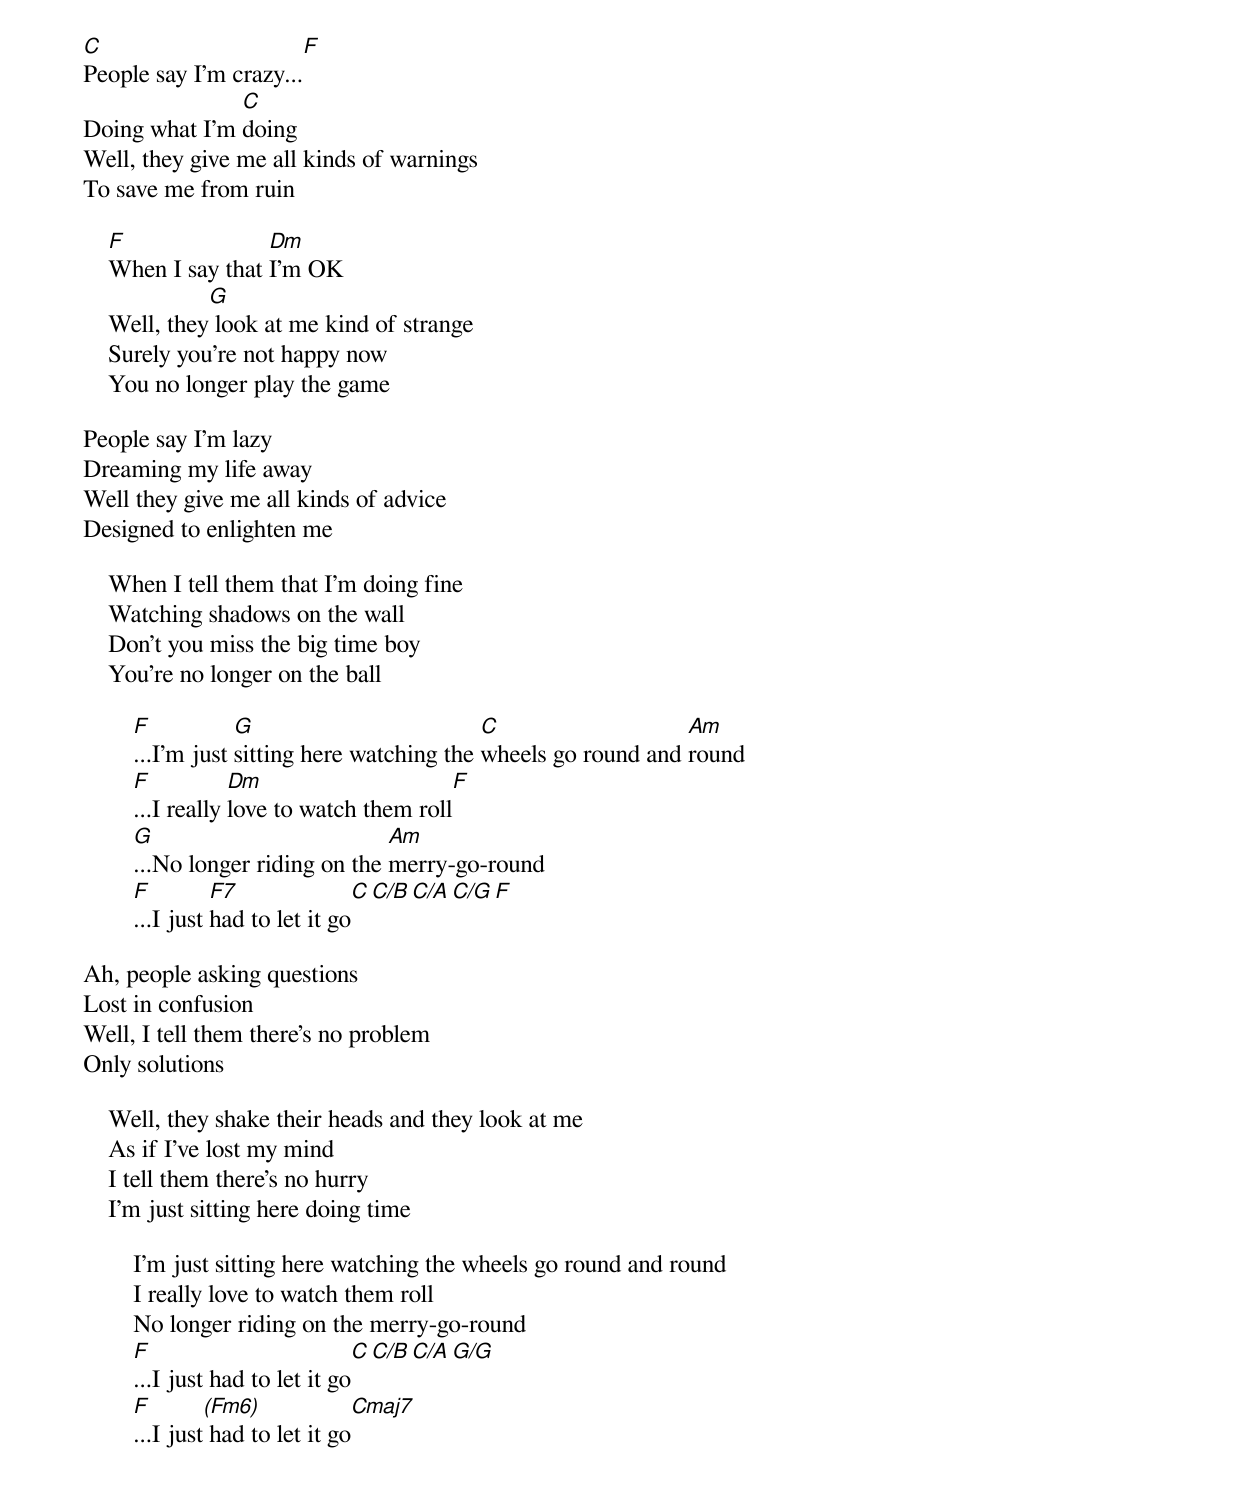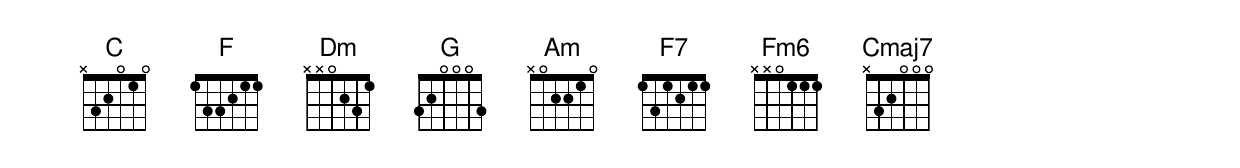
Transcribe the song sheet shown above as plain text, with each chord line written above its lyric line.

C                         F
People say I'm crazy...
               C
Doing what I'm doing
Well, they give me all kinds of warnings
To save me from ruin

    F               Dm
    When I say that I'm OK
              G
    Well, they look at me kind of strange
    Surely you're not happy now
    You no longer play the game

People say I'm lazy
Dreaming my life away
Well they give me all kinds of advice
Designed to enlighten me

    When I tell them that I'm doing fine
    Watching shadows on the wall
    Don't you miss the big time boy
    You're no longer on the ball

        F           G                         C                   Am
        ...I'm just sitting here watching the wheels go round and round
        F           Dm                        F
        ...I really love to watch them roll
        G                          Am
        ...No longer riding on the merry-go-round
        F         F7               C  C/B  C/A    C/G  F
        ...I just had to let it go

Ah, people asking questions
Lost in confusion
Well, I tell them there's no problem
Only solutions

    Well, they shake their heads and they look at me
    As if I've lost my mind
    I tell them there's no hurry
    I'm just sitting here doing time

        I'm just sitting here watching the wheels go round and round
        I really love to watch them roll
        No longer riding on the merry-go-round
        F                          C    C/B    C/A   G/G
        ...I just had to let it go
        F        (Fm6)             Cmaj7
        ...I just had to let it go
